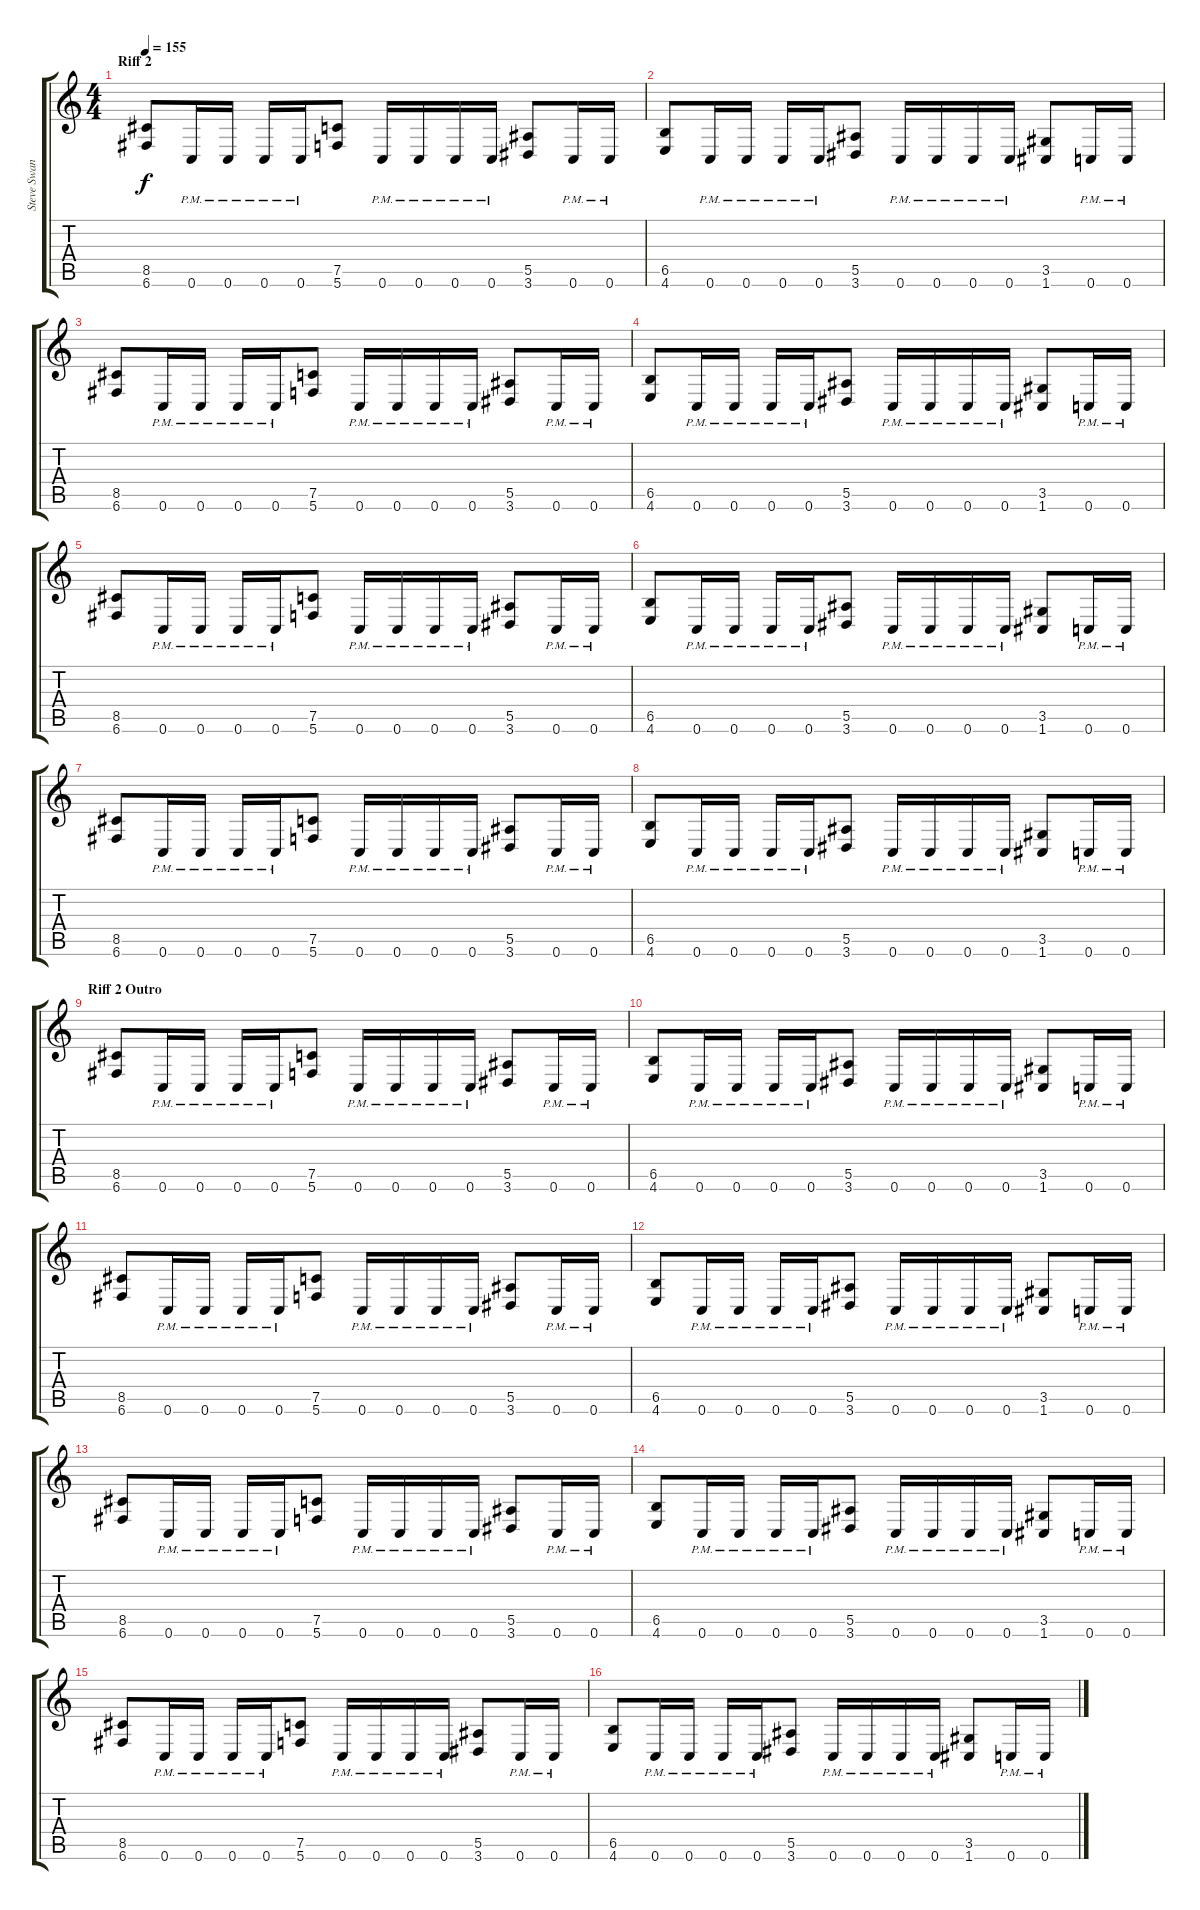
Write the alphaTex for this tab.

\track ("Steve Swanson(Rythm Guitar,Overdub)" "Steve Swan") {instrument distortionguitar}
\staff {score tabs}
\tuning (C4 G3 Eb3 Bb2 F2 C2) {hide}
\ts (4 4)
\section ("" "Riff 2")
\tempo 155
\clef g2
\ks c
(8.5 6.6).8{dy f} 0.6{pm}.16 0.6{pm}.16 0.6{pm}.16 0.6{pm}.16 (7.5 5.6).8 0.6{pm}.16 0.6{pm}.16 0.6{pm}.16 0.6{pm}.16 (5.5 3.6).8 0.6{pm}.16 0.6{pm}.16 |
(6.5 4.6).8 0.6{pm}.16 0.6{pm}.16 0.6{pm}.16 0.6{pm}.16 (5.5 3.6).8 0.6{pm}.16 0.6{pm}.16 0.6{pm}.16 0.6{pm}.16 (3.5 1.6).8 0.6{pm}.16 0.6{pm}.16 |
(8.5 6.6).8 0.6{pm}.16 0.6{pm}.16 0.6{pm}.16 0.6{pm}.16 (7.5 5.6).8 0.6{pm}.16 0.6{pm}.16 0.6{pm}.16 0.6{pm}.16 (5.5 3.6).8 0.6{pm}.16 0.6{pm}.16 |
(6.5 4.6).8 0.6{pm}.16 0.6{pm}.16 0.6{pm}.16 0.6{pm}.16 (5.5 3.6).8 0.6{pm}.16 0.6{pm}.16 0.6{pm}.16 0.6{pm}.16 (3.5 1.6).8 0.6{pm}.16 0.6{pm}.16 |
(8.5 6.6).8 0.6{pm}.16 0.6{pm}.16 0.6{pm}.16 0.6{pm}.16 (7.5 5.6).8 0.6{pm}.16 0.6{pm}.16 0.6{pm}.16 0.6{pm}.16 (5.5 3.6).8 0.6{pm}.16 0.6{pm}.16 |
(6.5 4.6).8 0.6{pm}.16 0.6{pm}.16 0.6{pm}.16 0.6{pm}.16 (5.5 3.6).8 0.6{pm}.16 0.6{pm}.16 0.6{pm}.16 0.6{pm}.16 (3.5 1.6).8 0.6{pm}.16 0.6{pm}.16 |
(8.5 6.6).8 0.6{pm}.16 0.6{pm}.16 0.6{pm}.16 0.6{pm}.16 (7.5 5.6).8 0.6{pm}.16 0.6{pm}.16 0.6{pm}.16 0.6{pm}.16 (5.5 3.6).8 0.6{pm}.16 0.6{pm}.16 |
(6.5 4.6).8 0.6{pm}.16 0.6{pm}.16 0.6{pm}.16 0.6{pm}.16 (5.5 3.6).8 0.6{pm}.16 0.6{pm}.16 0.6{pm}.16 0.6{pm}.16 (3.5 1.6).8 0.6{pm}.16 0.6{pm}.16 |
\section ("" "Riff 2 Outro")
(8.5 6.6).8 0.6{pm}.16 0.6{pm}.16 0.6{pm}.16 0.6{pm}.16 (7.5 5.6).8 0.6{pm}.16 0.6{pm}.16 0.6{pm}.16 0.6{pm}.16 (5.5 3.6).8 0.6{pm}.16 0.6{pm}.16 |
(6.5 4.6).8 0.6{pm}.16 0.6{pm}.16 0.6{pm}.16 0.6{pm}.16 (5.5 3.6).8 0.6{pm}.16 0.6{pm}.16 0.6{pm}.16 0.6{pm}.16 (3.5 1.6).8 0.6{pm}.16 0.6{pm}.16 |
(8.5 6.6).8 0.6{pm}.16 0.6{pm}.16 0.6{pm}.16 0.6{pm}.16 (7.5 5.6).8 0.6{pm}.16 0.6{pm}.16 0.6{pm}.16 0.6{pm}.16 (5.5 3.6).8 0.6{pm}.16 0.6{pm}.16 |
(6.5 4.6).8 0.6{pm}.16 0.6{pm}.16 0.6{pm}.16 0.6{pm}.16 (5.5 3.6).8 0.6{pm}.16 0.6{pm}.16 0.6{pm}.16 0.6{pm}.16 (3.5 1.6).8 0.6{pm}.16 0.6{pm}.16 |
(8.5 6.6).8 0.6{pm}.16 0.6{pm}.16 0.6{pm}.16 0.6{pm}.16 (7.5 5.6).8 0.6{pm}.16 0.6{pm}.16 0.6{pm}.16 0.6{pm}.16 (5.5 3.6).8 0.6{pm}.16 0.6{pm}.16 |
(6.5 4.6).8 0.6{pm}.16 0.6{pm}.16 0.6{pm}.16 0.6{pm}.16 (5.5 3.6).8 0.6{pm}.16 0.6{pm}.16 0.6{pm}.16 0.6{pm}.16 (3.5 1.6).8 0.6{pm}.16 0.6{pm}.16 |
(8.5 6.6).8 0.6{pm}.16 0.6{pm}.16 0.6{pm}.16 0.6{pm}.16 (7.5 5.6).8 0.6{pm}.16 0.6{pm}.16 0.6{pm}.16 0.6{pm}.16 (5.5 3.6).8 0.6{pm}.16 0.6{pm}.16 |
(6.5 4.6).8 0.6{pm}.16 0.6{pm}.16 0.6{pm}.16 0.6{pm}.16 (5.5 3.6).8 0.6{pm}.16 0.6{pm}.16 0.6{pm}.16 0.6{pm}.16 (3.5 1.6).8 0.6{pm}.16 0.6{pm}.16
